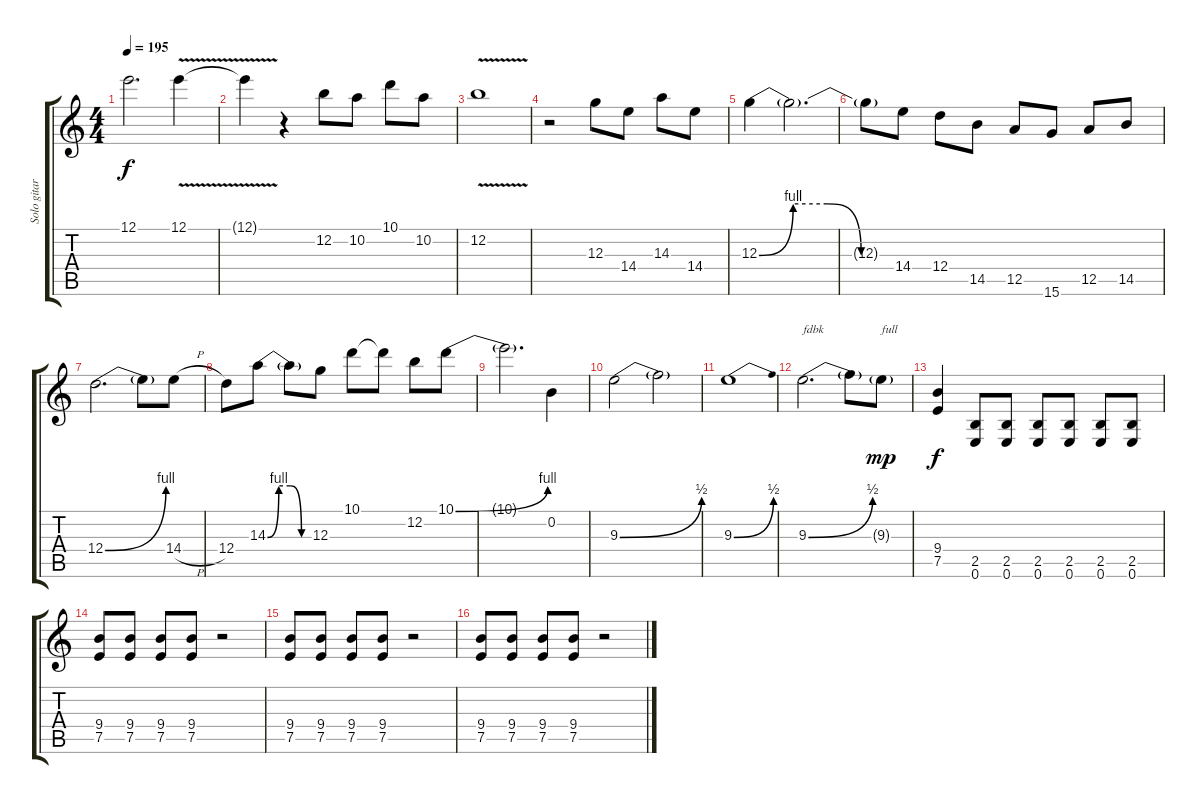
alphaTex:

\track ("Solo gitar " "Solo gitar") {instrument overdrivenguitar}
\staff {score tabs}
\tuning (E4 B3 G3 D3 A2 E2) {hide}
\ts (4 4)
\tempo 195
\clef g2
\ks c
12.1.2{d dy f} 12.1{v}.4 |
12.1{t}.4 r.4 12.2.8 10.2.8 10.1.8 10.2.8 |
12.2{v}.1 |
r.2 12.3.8 14.4.8 14.3.8 14.4.8 |
12.3{be (custom 0 0 15 4 30 4 45 0 60 0)}.4 12.3{t}.2{d} |
12.3{t}.8 14.4.8 12.4.8 14.5.8 12.5.8 15.6.8 12.5.8 14.5.8 |
12.4{be (bend 0 0 60 4)}.2{d} 12.4{t}.8 14.4{h}.8 |
12.4.8 14.3{be (custom 0 0 15 4 30 4 45 0 60 0)}.8 14.3{t}.8 12.3.8 10.1.8 10.1{t}.8 12.2.8 10.1{be (bend 0 0 60 4)}.8 |
10.1{t}.2{d} 0.2.4 |
9.3{be (bend 0 0 60 2)}.2 9.3{t}.2 |
9.3{be (bend 0 0 60 2)}.1 |
9.3{be (bend 0 0 60 2)}.2{d txt "fdbk"} 9.3{t}.8 9.3{g}.8{txt "full" dy mp} |
(9.4 7.5).4{dy f} (2.5 0.6).8 (2.5 0.6).8 (2.5 0.6).8 (2.5 0.6).8 (2.5 0.6).8 (2.5 0.6).8 |
(9.4 7.5).8 (9.4 7.5).8 (9.4 7.5).8 (9.4 7.5).8 r.2 |
(9.4 7.5).8 (9.4 7.5).8 (9.4 7.5).8 (9.4 7.5).8 r.2 |
(9.4 7.5).8 (9.4 7.5).8 (9.4 7.5).8 (9.4 7.5).8 r.2
